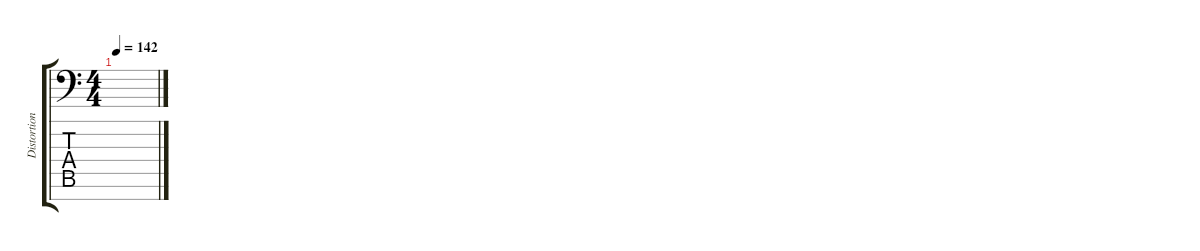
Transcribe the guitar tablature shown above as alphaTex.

\track ("Distortion Guitar" "Distortion") {instrument overdrivenguitar}
\staff {score tabs}
\tuning (E4 B3 G3 D3 A2 E2 C-1) {hide}
\ts (4 4)
\tempo 142
\clef f4
\ks c
